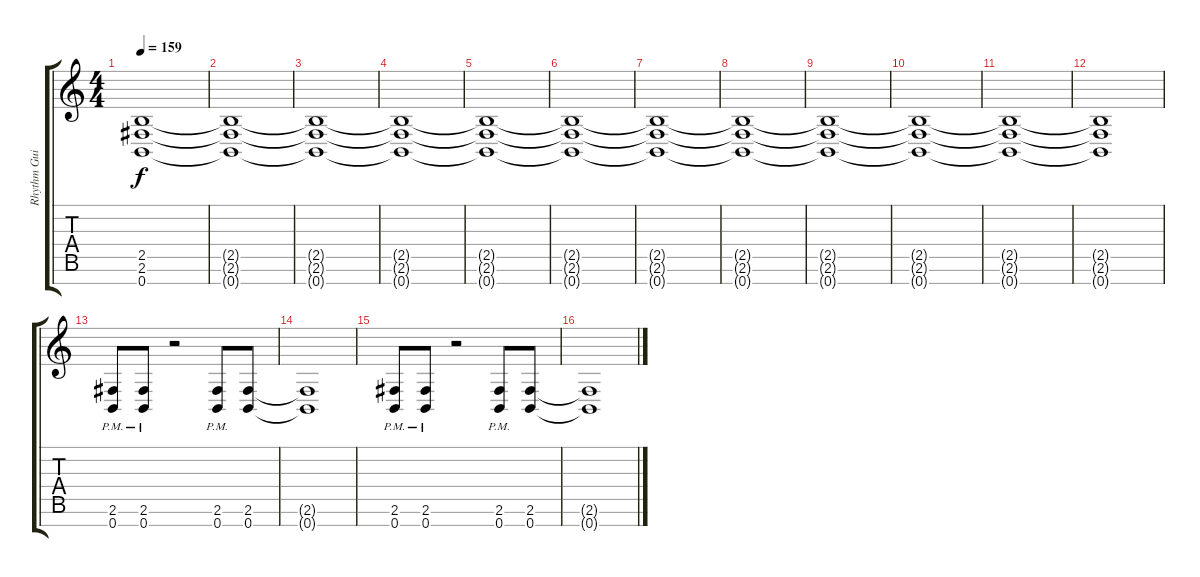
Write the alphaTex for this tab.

\track ("Rhythm Guitar" "Rhythm Gui") {instrument distortionguitar}
\staff {score tabs}
\tuning (E4 B3 G3 D3 A2 E2 B1) {hide}
\ts (4 4)
\tempo 159
\clef g2
\ks c
(2.5 2.6 0.7).1{dy f} |
(2.5{t} 2.6{t} 0.7{t}).1 |
(2.5{t} 2.6{t} 0.7{t}).1 |
(2.5{t} 2.6{t} 0.7{t}).1 |
(2.5{t} 2.6{t} 0.7{t}).1 |
(2.5{t} 2.6{t} 0.7{t}).1 |
(2.5{t} 2.6{t} 0.7{t}).1 |
(2.5{t} 2.6{t} 0.7{t}).1 |
(2.5{t} 2.6{t} 0.7{t}).1 |
(2.5{t} 2.6{t} 0.7{t}).1 |
(2.5{t} 2.6{t} 0.7{t}).1 |
(2.5{t} 2.6{t} 0.7{t}).1 |
(2.6{pm} 0.7{pm}).8 (2.6{pm} 0.7{pm}).8 r.2 (2.6{pm} 0.7{pm}).8 (2.6 0.7).8 |
(2.6{t} 0.7{t}).1 |
(2.6{pm} 0.7{pm}).8 (2.6{pm} 0.7{pm}).8 r.2 (2.6{pm} 0.7{pm}).8 (2.6 0.7).8 |
(2.6{t} 0.7{t}).1
